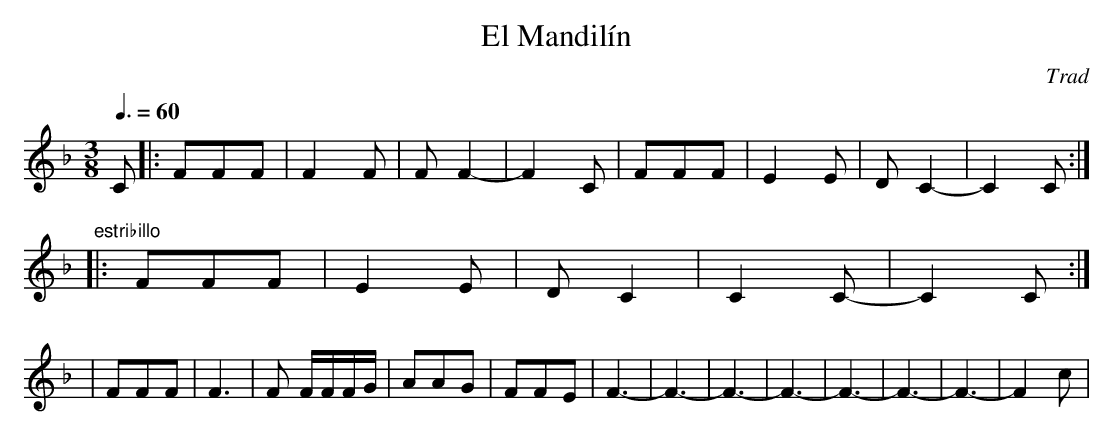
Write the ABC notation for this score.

X:1
T:El Mandilín
C:Trad
M:3/8
L:1/8
Q:3/8=60
K:F
C|: FFF|F2 F|F F2-|F2 C|FFF|E2 E|D C2-|C2 C :|
"estribillo"|: FFF|E2 E|D C2|C2 C-|C2 C :|
|FFF|F3|F F/F/F/G/|AAG|FFE|F3-|F3-|F3-|F3-|F3-|F3-|F3-|F2 c|
